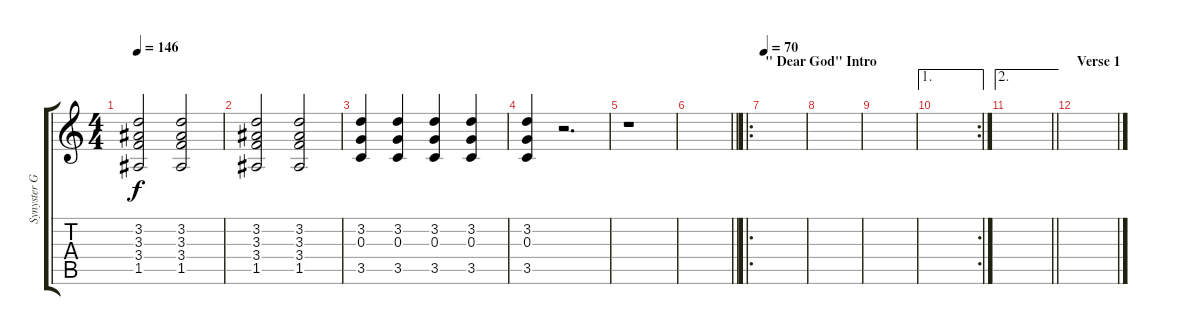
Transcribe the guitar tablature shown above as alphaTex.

\track ("Synyster Gates | Gtr. 1 - Drop D" "Synyster G") {instrument electricguitarclean}
\staff {score tabs}
\tuning (E4 B3 G3 D3 A2 D2) {hide}
\ts (4 4)
\tempo 146
\clef g2
\ks c
(3.2 3.3 3.4 1.5).2{dy f} (3.2 3.3 3.4 1.5).2 |
(3.2 3.3 3.4 1.5).2 (3.2 3.3 3.4 1.5).2 |
(3.2 0.3 3.5).4 (3.2 0.3 3.5).4 (3.2 0.3 3.5).4 (3.2 0.3 3.5).4 |
(3.2 0.3 3.5).4 r.2{d} |
r.1 |
\barLineRight lightlight
|
\ro
\section ("" "\" Dear God\" Intro")
\tempo 70
|
|
|
\ae 1
\rc 2
|
\ae 2
\barLineRight lightlight
|
\section ("" "Verse 1")
